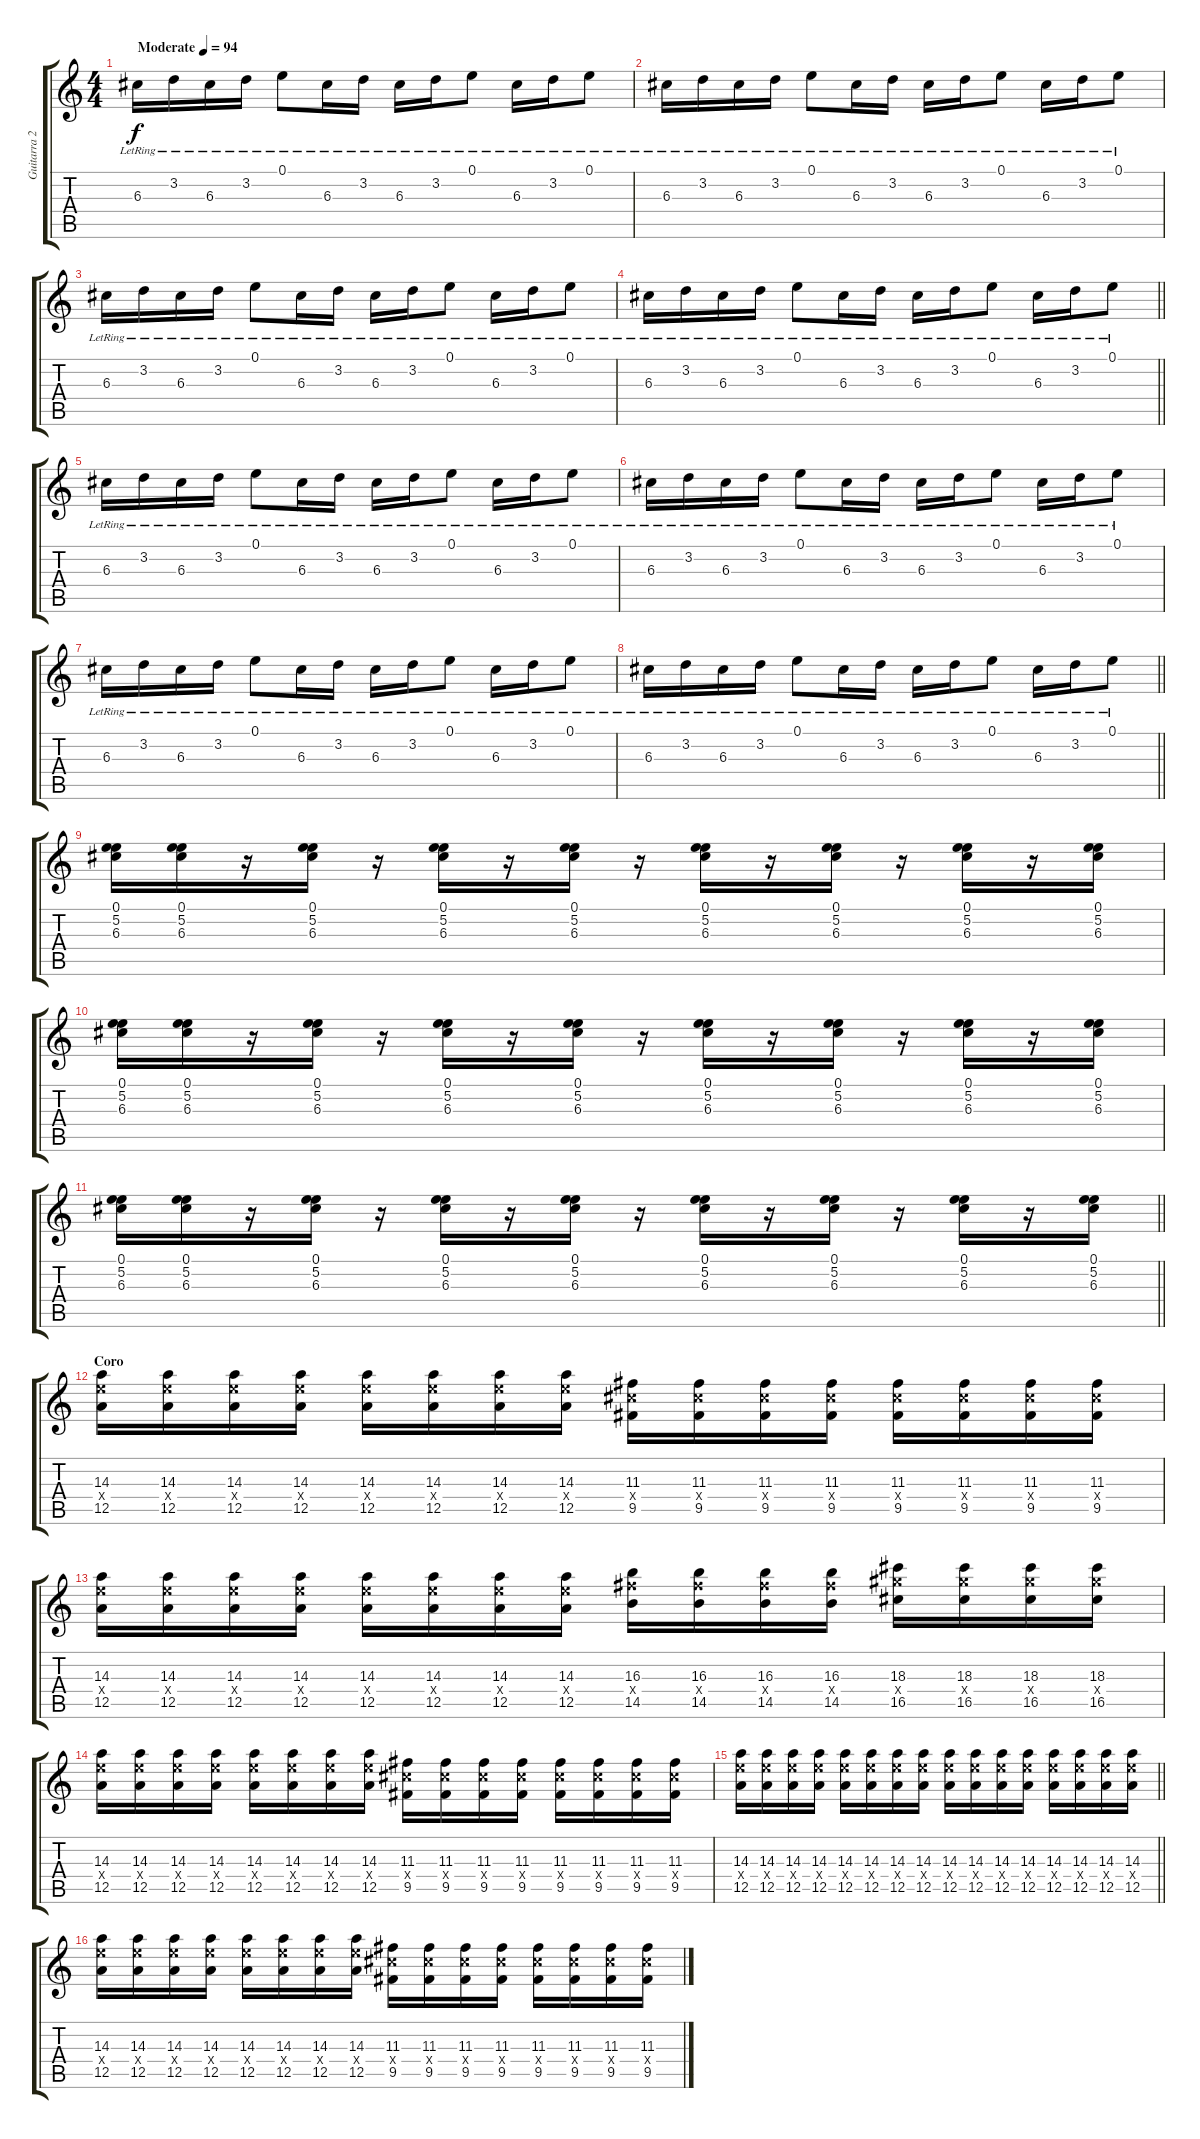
\track ("Guitarra 2" "Guitarra 2") {instrument distortionguitar}
\staff {score tabs}
\tuning (E4 B3 G3 D3 A2 D2) {hide}
\ts (4 4)
\tempo (94 "Moderate")
\clef g2
\ks c
6.3{lr}.16{dy f instrument distortionguitar} 3.2{lr}.16 6.3{lr}.16 3.2{lr}.16 0.1{lr}.8 6.3{lr}.16 3.2{lr}.16 6.3{lr}.16 3.2{lr}.16 0.1{lr}.8 6.3{lr}.16 3.2{lr}.16 0.1{lr}.8 |
6.3{lr}.16 3.2{lr}.16 6.3{lr}.16 3.2{lr}.16 0.1{lr}.8 6.3{lr}.16 3.2{lr}.16 6.3{lr}.16 3.2{lr}.16 0.1{lr}.8 6.3{lr}.16 3.2{lr}.16 0.1{lr}.8 |
6.3{lr}.16 3.2{lr}.16 6.3{lr}.16 3.2{lr}.16 0.1{lr}.8 6.3{lr}.16 3.2{lr}.16 6.3{lr}.16 3.2{lr}.16 0.1{lr}.8 6.3{lr}.16 3.2{lr}.16 0.1{lr}.8 |
\barLineRight lightlight
6.3{lr}.16 3.2{lr}.16 6.3{lr}.16 3.2{lr}.16 0.1{lr}.8 6.3{lr}.16 3.2{lr}.16 6.3{lr}.16 3.2{lr}.16 0.1{lr}.8 6.3{lr}.16 3.2{lr}.16 0.1{lr}.8 |
6.3{lr}.16 3.2{lr}.16 6.3{lr}.16 3.2{lr}.16 0.1{lr}.8 6.3{lr}.16 3.2{lr}.16 6.3{lr}.16 3.2{lr}.16 0.1{lr}.8 6.3{lr}.16 3.2{lr}.16 0.1{lr}.8 |
6.3{lr}.16 3.2{lr}.16 6.3{lr}.16 3.2{lr}.16 0.1{lr}.8 6.3{lr}.16 3.2{lr}.16 6.3{lr}.16 3.2{lr}.16 0.1{lr}.8 6.3{lr}.16 3.2{lr}.16 0.1{lr}.8 |
6.3{lr}.16 3.2{lr}.16 6.3{lr}.16 3.2{lr}.16 0.1{lr}.8 6.3{lr}.16 3.2{lr}.16 6.3{lr}.16 3.2{lr}.16 0.1{lr}.8 6.3{lr}.16 3.2{lr}.16 0.1{lr}.8 |
\barLineRight lightlight
6.3{lr}.16 3.2{lr}.16 6.3{lr}.16 3.2{lr}.16 0.1{lr}.8 6.3{lr}.16 3.2{lr}.16 6.3{lr}.16 3.2{lr}.16 0.1{lr}.8 6.3{lr}.16 3.2{lr}.16 0.1{lr}.8 |
(0.1 5.2 6.3).16 (0.1 5.2 6.3).16 r.16 (0.1 5.2 6.3).16 r.16 (0.1 5.2 6.3).16 r.16 (0.1 5.2 6.3).16 r.16 (0.1 5.2 6.3).16 r.16 (0.1 5.2 6.3).16 r.16 (0.1 5.2 6.3).16 r.16 (0.1 5.2 6.3).16 |
(0.1 5.2 6.3).16 (0.1 5.2 6.3).16 r.16 (0.1 5.2 6.3).16 r.16 (0.1 5.2 6.3).16 r.16 (0.1 5.2 6.3).16 r.16 (0.1 5.2 6.3).16 r.16 (0.1 5.2 6.3).16 r.16 (0.1 5.2 6.3).16 r.16 (0.1 5.2 6.3).16 |
\barLineRight lightlight
(0.1 5.2 6.3).16 (0.1 5.2 6.3).16 r.16 (0.1 5.2 6.3).16 r.16 (0.1 5.2 6.3).16 r.16 (0.1 5.2 6.3).16 r.16 (0.1 5.2 6.3).16 r.16 (0.1 5.2 6.3).16 r.16 (0.1 5.2 6.3).16 r.16 (0.1 5.2 6.3).16 |
\section ("" "Coro")
(14.3 14.4{x} 12.5).16 (14.3 14.4{x} 12.5).16 (14.3 14.4{x} 12.5).16 (14.3 14.4{x} 12.5).16 (14.3 14.4{x} 12.5).16 (14.3 14.4{x} 12.5).16 (14.3 14.4{x} 12.5).16 (14.3 14.4{x} 12.5).16 (11.3 11.4{x} 9.5).16 (11.3 11.4{x} 9.5).16 (11.3 11.4{x} 9.5).16 (11.3 11.4{x} 9.5).16 (11.3 11.4{x} 9.5).16 (11.3 11.4{x} 9.5).16 (11.3 11.4{x} 9.5).16 (11.3 11.4{x} 9.5).16 |
(14.3 14.4{x} 12.5).16 (14.3 14.4{x} 12.5).16 (14.3 14.4{x} 12.5).16 (14.3 14.4{x} 12.5).16 (14.3 14.4{x} 12.5).16 (14.3 14.4{x} 12.5).16 (14.3 14.4{x} 12.5).16 (14.3 14.4{x} 12.5).16 (16.3 16.4{x} 14.5).16 (16.3 16.4{x} 14.5).16 (16.3 16.4{x} 14.5).16 (16.3 16.4{x} 14.5).16 (18.3 18.4{x} 16.5).16 (18.3 18.4{x} 16.5).16 (18.3 18.4{x} 16.5).16 (18.3 18.4{x} 16.5).16 |
(14.3 14.4{x} 12.5).16 (14.3 14.4{x} 12.5).16 (14.3 14.4{x} 12.5).16 (14.3 14.4{x} 12.5).16 (14.3 14.4{x} 12.5).16 (14.3 14.4{x} 12.5).16 (14.3 14.4{x} 12.5).16 (14.3 14.4{x} 12.5).16 (11.3 11.4{x} 9.5).16 (11.3 11.4{x} 9.5).16 (11.3 11.4{x} 9.5).16 (11.3 11.4{x} 9.5).16 (11.3 11.4{x} 9.5).16 (11.3 11.4{x} 9.5).16 (11.3 11.4{x} 9.5).16 (11.3 11.4{x} 9.5).16 |
\barLineRight lightlight
(14.3 14.4{x} 12.5).16 (14.3 14.4{x} 12.5).16 (14.3 14.4{x} 12.5).16 (14.3 14.4{x} 12.5).16 (14.3 14.4{x} 12.5).16 (14.3 14.4{x} 12.5).16 (14.3 14.4{x} 12.5).16 (14.3 14.4{x} 12.5).16 (14.3 14.4{x} 12.5).16 (14.3 14.4{x} 12.5).16 (14.3 14.4{x} 12.5).16 (14.3 14.4{x} 12.5).16 (14.3 14.4{x} 12.5).16 (14.3 14.4{x} 12.5).16 (14.3 14.4{x} 12.5).16 (14.3 14.4{x} 12.5).16 |
(14.3 14.4{x} 12.5).16 (14.3 14.4{x} 12.5).16 (14.3 14.4{x} 12.5).16 (14.3 14.4{x} 12.5).16 (14.3 14.4{x} 12.5).16 (14.3 14.4{x} 12.5).16 (14.3 14.4{x} 12.5).16 (14.3 14.4{x} 12.5).16 (11.3 11.4{x} 9.5).16 (11.3 11.4{x} 9.5).16 (11.3 11.4{x} 9.5).16 (11.3 11.4{x} 9.5).16 (11.3 11.4{x} 9.5).16 (11.3 11.4{x} 9.5).16 (11.3 11.4{x} 9.5).16 (11.3 11.4{x} 9.5).16
